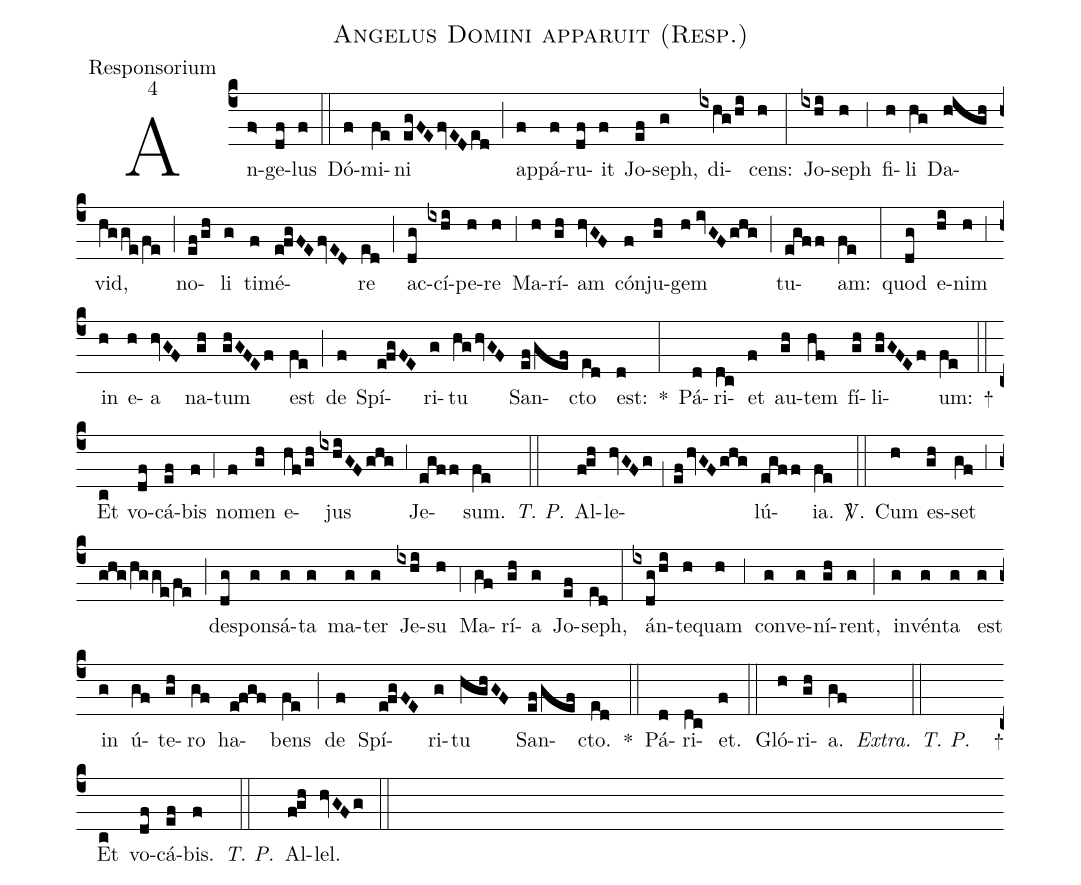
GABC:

name:Angelus Domini apparuit (Resp.);
office-part:Responsorium;
mode:4;
%%
(c4) An(f>)ge(df)lus(f) (::) Dó(f)mi(fe)ni(egFE/fvED/ed) (;) ap(f)pá(f)ru(df)it(f) Jo(ef)seph,(g) di(ixhg/hi)cens:(h) (:) Jo(ixhi)seph(h) (;3) fi(h)li(hg) Da(high)vid,(hgge/fe) (;) no(ef/gh)li(g) ti(f)mé(e!fgFE/fvED)re(ed) (;) ac(dg)cí(ixhi)pe(h)re(h) (;3) Ma(h)rí(gh)am(hvGF) cón(f)ju(gh)gem(h//ivGF/ghg) (;) tu(egff)am:(fe) (:) quod(dg) e(hi)nim(h) (;3) in(h) e(h)a(hvGF) na(gh)tum(ghGFEf) est(fe) (;) de(f) Spí(e!fgFE)ri(g)tu(hg/hvGF) San(ef/gef)cto(ed) est:(d) *(:) Pá(d)ri(dc)et(f) au(gh)tem(hf) fí(gh)li(ghGFEf)um:(fe) +(::) Et(c) vo(df)cá(ef)bis(f) (;4) no(f)men(gh) e(hf/gh)jus(ixhiGFghg) (;3) Je(egff)sum.(fe) <i>T. P.</i>(::) Al(f!gh)le(hvGFg;1ef/hvGF/ghg)lú(egff)ia.(fe) <sp>V/</sp>.(::) Cum(h) es(gh)set(gf) (;3) (ghg/hgge/fe) (;) de(dg)spon(g)sá(g)ta(g) ma(g)ter(g) Je(ixhi)su(h) (;4) Ma(gf)rí(gh)a(g) Jo(ef)seph,(ed) (:) án(ixdg/hi)te(h)quam(h) (;3) con(g)ve(g)ní(gh)rent,(g) (;) in(g)vén(g)ta(g) est(g) in(g) ú(gf)te(gh)ro(gf) ha(e!fgf)bens(fe) (;) de(f) Spí(e!fgFE)ri(g)tu(hghGF) San(ef/gef)cto.(ed) *(::) Pá(d)ri(dc)et.(f) (::) Gló(h)ri(gh)a.(gf) <i>Extra. T. P.</i>(::) +() Et(c) vo(df)cá(ef)bis.(f) <i>T. P.</i>(::) Al(f!gh)lel.(hvGFg) (::)
